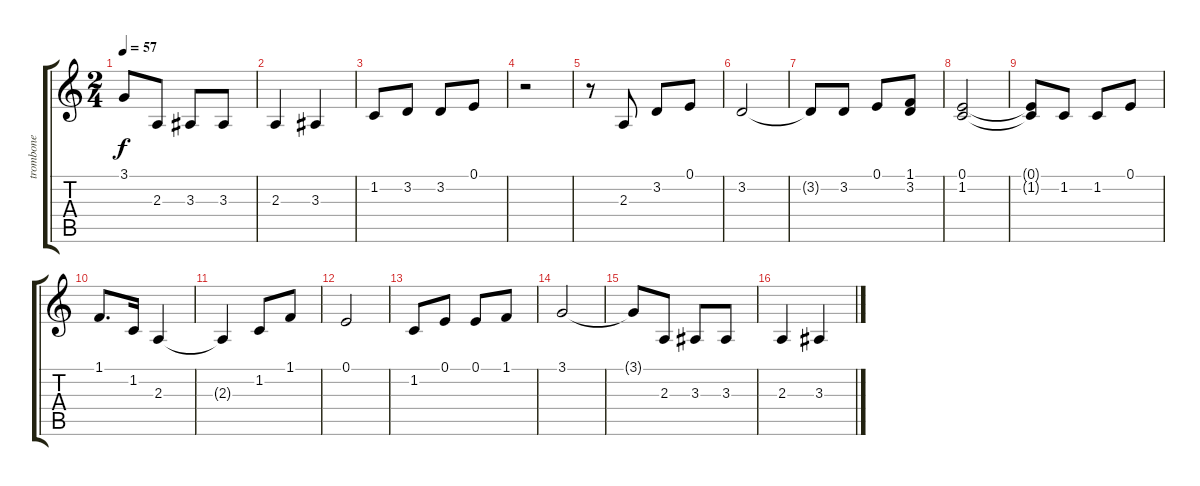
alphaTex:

\track ("trombone" "trombone") {instrument trombone}
\staff {score tabs}
\tuning (E4 B3 G3 D3 A2 E2) {hide}
\ts (2 4)
\tempo 57
\clef g2
\ks c
3.1{t}.8{dy f} 2.3.8 3.3.8 3.3.8 |
2.3.4 3.3.4 |
1.2.8 3.2.8 3.2.8 0.1.8 |
r.2 |
r.8 2.3.8 3.2.8 0.1.8 |
3.2.2 |
3.2{t}.8 3.2.8 0.1.8 (1.1 3.2).8 |
(0.1 1.2).2 |
(0.1{t} 1.2{t}).8 1.2.8 1.2.8 0.1.8 |
1.1.8{d} 1.2.16 2.3.4 |
2.3{t}.4 1.2.8 1.1.8 |
0.1.2 |
1.2.8 0.1.8 0.1.8 1.1.8 |
3.1.2 |
3.1{t}.8 2.3.8 3.3.8 3.3.8 |
2.3.4 3.3.4
